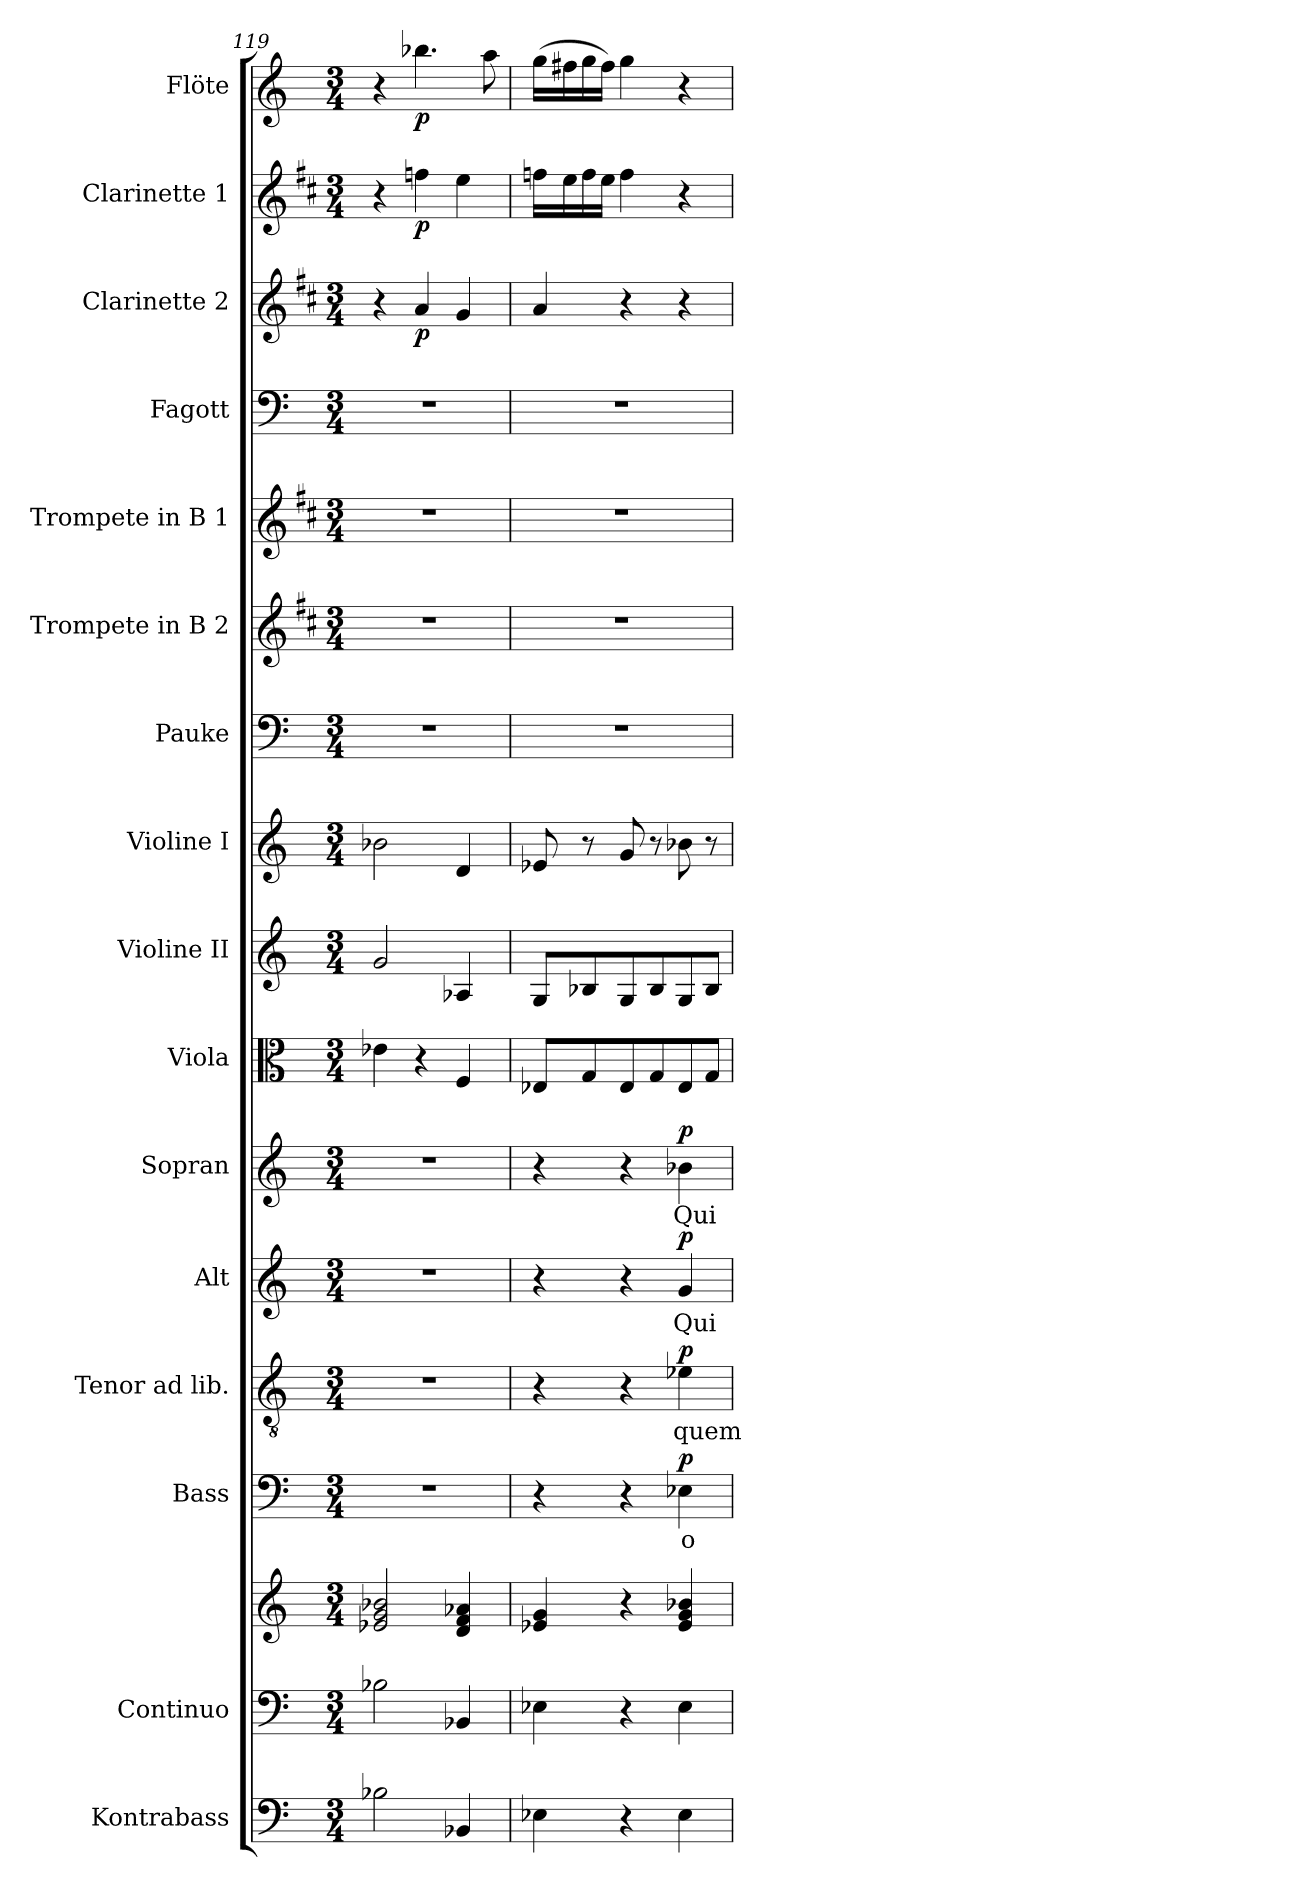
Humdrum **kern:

**kern	**kern	**kern	**kern	**text	**dynam	**kern	**text	**dynam	**kern	**text	**dynam	**kern	**text	**dynam	**kern	**kern	**kern	**kern	**kern	**kern	**kern	**kern	**dynam	**kern	**dynam	**kern	**dynam
*part16	*part15	*part15	*part14	*part14	*part14	*part13	*part13	*part13	*part12	*part12	*part12	*part11	*part11	*part11	*part10	*part9	*part8	*part7	*part6	*part5	*part4	*part3	*part3	*part2	*part2	*part1	*part1
*staff17	*staff16	*staff15	*staff14	*staff14	*staff14	*staff13	*staff13	*staff13	*staff12	*staff12	*staff12	*staff11	*staff11	*staff11	*staff10	*staff9	*staff8	*staff7	*staff6	*staff5	*staff4	*staff3	*staff3	*staff2	*staff2	*staff1	*staff1
*I"Kontrabass	*I"Continuo	*	*I"Bass	*	*	*I"Tenor ad lib.	*	*	*I"Alt	*	*	*I"Sopran	*	*	*I"Viola	*I"Violine II	*I"Violine I	*I"Pauke	*I"Trompete in B 2	*I"Trompete in B 1	*I"Fagott	*I"Clarinette 2	*	*I"Clarinette 1	*	*I"Flöte	*
*I'Kb.	*I'cont.	*	*I'B	*	*	*I'T	*	*	*I'A	*	*	*I'S	*	*	*I'Vla.	*I'Vl. II	*I'Vl. I	*I'Pk.	*	*	*I'Fg.	*I'Cl. 2	*	*I'Cl. 1	*	*I'Fl.	*
*clefF4	*clefF4	*clefG2	*clefF4	*	*	*clefGv2	*	*	*clefG2	*	*	*clefG2	*	*	*clefC3	*clefG2	*clefG2	*clefF4	*clefG2	*clefG2	*clefF4	*clefG2	*	*clefG2	*	*clefG2	*
*ITrd7c12	*	*	*	*	*	*	*	*	*	*	*	*	*	*	*	*	*	*	*ITrd1c2	*ITrd1c2	*	*ITrd1c2	*	*ITrd1c2	*	*	*
*k[]	*k[]	*k[]	*k[]	*	*	*k[]	*	*	*k[]	*	*	*k[]	*	*	*k[]	*k[]	*k[]	*k[]	*k[]	*k[]	*k[]	*k[]	*	*k[]	*	*k[]	*
*C:	*C:	*C:	*C:	*	*	*C:	*	*	*C:	*	*	*C:	*	*	*C:	*C:	*C:	*C:	*C:	*C:	*C:	*C:	*	*C:	*	*C:	*
*M3/4	*M3/4	*M3/4	*M3/4	*	*	*M3/4	*	*	*M3/4	*	*	*M3/4	*	*	*M3/4	*M3/4	*M3/4	*M3/4	*M3/4	*M3/4	*M3/4	*M3/4	*	*M3/4	*	*M3/4	*
=119	=119	=119	=119	=119	=119	=119	=119	=119	=119	=119	=119	=119	=119	=119	=119	=119	=119	=119	=119	=119	=119	=119	=119	=119	=119	=119	=119
2BB-X\	2B-X\	2e-X/ 2g/ 2b-X/	2.r	.	.	2.r	.	.	2.r	.	.	2.r	.	.	4e-X\	2g/	2b-X\	2.r	2.r	2.r	2.r	4r	.	4r	.	4r	.
!	!	!	!	!	!	!	!	!	!	!	!	!	!	!	!	!	!	!	!	!	!	!	!LO:DY:b	!	!LO:DY:b	!	!LO:DY:b
.	.	.	.	.	.	.	.	.	.	.	.	.	.	.	4r	.	.	.	.	.	.	4g/	p	4ee-X\	p	4.bb-X\	p
4BBB-X/	4BB-X/	4d/ 4f/ 4a-X/	.	.	.	.	.	.	.	.	.	.	.	.	4F/	4A-X/	4d/	.	.	.	.	4f/	.	4dd\	.	.	.
.	.	.	.	.	.	.	.	.	.	.	.	.	.	.	.	.	.	.	.	.	.	.	.	.	.	8aa\	.
!!LO:PB:g=z
=120	=120	=120	=120	=120	=120	=120	=120	=120	=120	=120	=120	=120	=120	=120	=120	=120	=120	=120	=120	=120	=120	=120	=120	=120	=120	=120	=120
4EE-X\	4E-X\	4e-X/ 4g/	4r	.	.	4r	.	.	4r	.	.	4r	.	.	8E-X/L	8G/L	8e-X/	2.r	2.r	2.r	2.r	4g/	.	16ee-X\LL	.	(>16gg\LL	.
.	.	.	.	.	.	.	.	.	.	.	.	.	.	.	.	.	.	.	.	.	.	.	.	16dd\	.	16ff#X\	.
.	.	.	.	.	.	.	.	.	.	.	.	.	.	.	8G/	8B-X/	8r	.	.	.	.	.	.	16ee-\	.	16gg\	.
.	.	.	.	.	.	.	.	.	.	.	.	.	.	.	.	.	.	.	.	.	.	.	.	16dd\JJ	.	16ff#\JJ)	.
4r	4r	4r	4r	.	.	4r	.	.	4r	.	.	4r	.	.	8E-/	8G/	8g/	.	.	.	.	4r	.	4ee-\	.	4gg\	.
.	.	.	.	.	.	.	.	.	.	.	.	.	.	.	8G/	8B-/	8r	.	.	.	.	.	.	.	.	.	.
!	!	!	!	!LO:LY:b	!LO:DY:a	!	!LO:LY:b	!LO:DY:a	!	!LO:LY:b	!LO:DY:a	!	!LO:LY:b	!LO:DY:a	!	!	!	!	!	!	!	!	!	!	!	!	!
4EE-\	4E-\	4e-/ 4g/ 4b-X/	4E-X\	-o	p	4e-X\	quem	p	4g/	Qui	p	4b-X\	Qui	p	8E-/	8G/	8b-X\	.	.	.	.	4r	.	4r	.	4r	.
.	.	.	.	.	.	.	.	.	.	.	.	.	.	.	8G/J	8B-/J	8r	.	.	.	.	.	.	.	.	.	.
=	=	=	=	=	=	=	=	=	=	=	=	=	=	=	=	=	=	=	=	=	=	=	=	=	=	=	=
*-	*-	*-	*-	*-	*-	*-	*-	*-	*-	*-	*-	*-	*-	*-	*-	*-	*-	*-	*-	*-	*-	*-	*-	*-	*-	*-	*-
